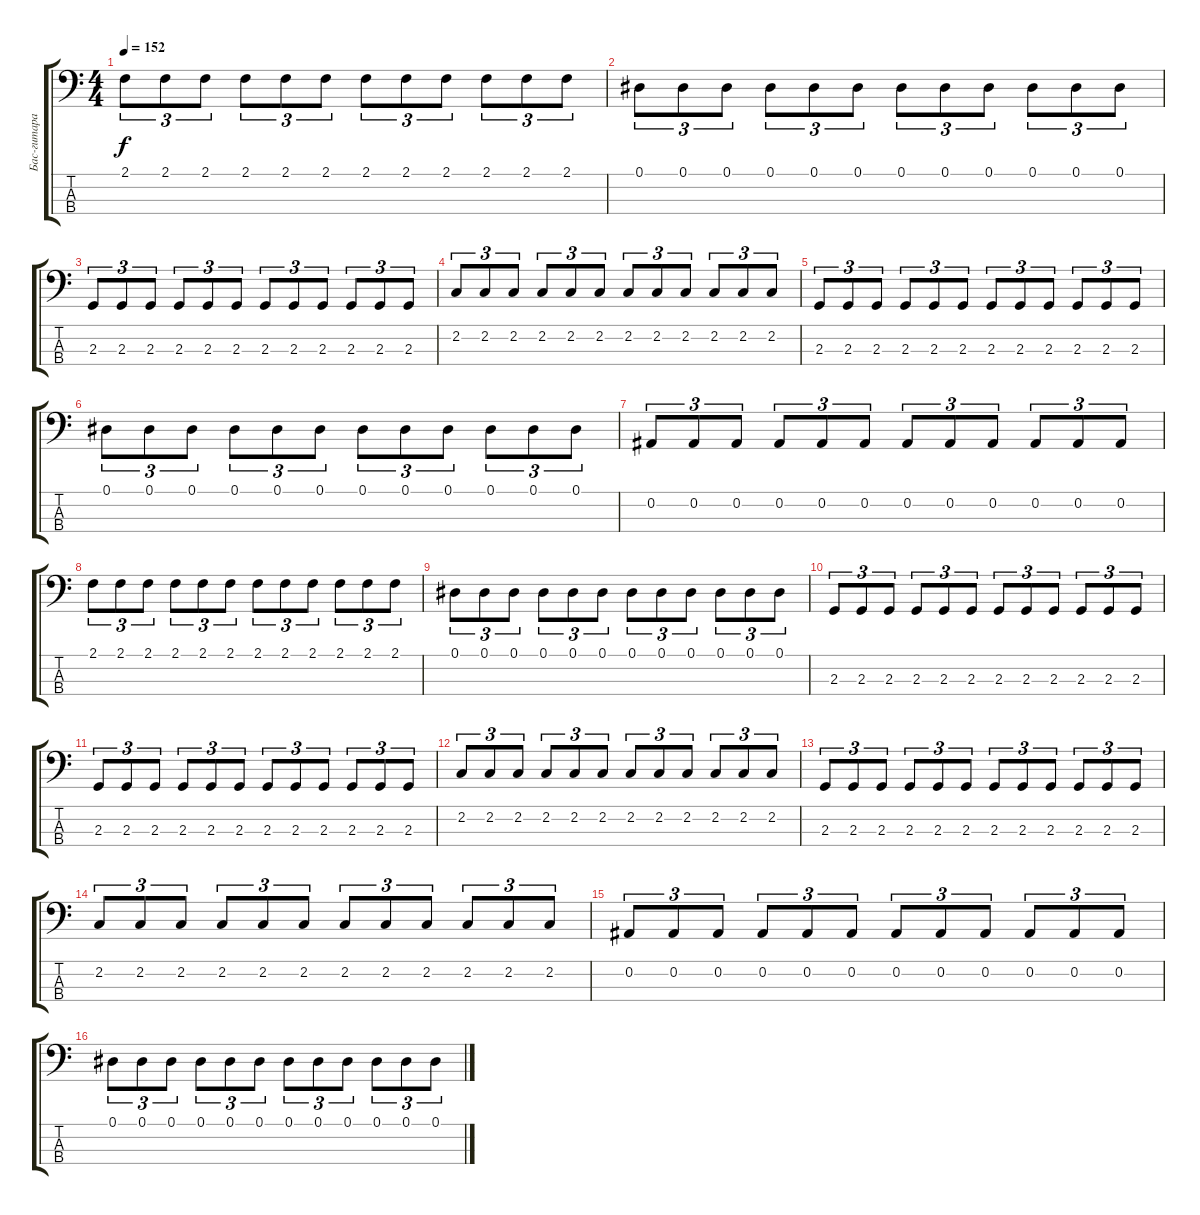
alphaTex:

\track ("Бас-гитара" "Бас-гитара") {instrument electricbasspick}
\staff {score tabs}
\tuning (Eb2 Bb1 F1 Bb0) {hide}
\ts (4 4)
\tempo 152
\clef f4
\ks c
2.1.8{tu (3 2) dy f} 2.1.8{tu (3 2)} 2.1.8{tu (3 2)} 2.1.8{tu (3 2)} 2.1.8{tu (3 2)} 2.1.8{tu (3 2)} 2.1.8{tu (3 2)} 2.1.8{tu (3 2)} 2.1.8{tu (3 2)} 2.1.8{tu (3 2)} 2.1.8{tu (3 2)} 2.1.8{tu (3 2)} |
0.1.8{tu (3 2)} 0.1.8{tu (3 2)} 0.1.8{tu (3 2)} 0.1.8{tu (3 2)} 0.1.8{tu (3 2)} 0.1.8{tu (3 2)} 0.1.8{tu (3 2)} 0.1.8{tu (3 2)} 0.1.8{tu (3 2)} 0.1.8{tu (3 2)} 0.1.8{tu (3 2)} 0.1.8{tu (3 2)} |
2.3.8{tu (3 2)} 2.3.8{tu (3 2)} 2.3.8{tu (3 2)} 2.3.8{tu (3 2)} 2.3.8{tu (3 2)} 2.3.8{tu (3 2)} 2.3.8{tu (3 2)} 2.3.8{tu (3 2)} 2.3.8{tu (3 2)} 2.3.8{tu (3 2)} 2.3.8{tu (3 2)} 2.3.8{tu (3 2)} |
2.2.8{tu (3 2)} 2.2.8{tu (3 2)} 2.2.8{tu (3 2)} 2.2.8{tu (3 2)} 2.2.8{tu (3 2)} 2.2.8{tu (3 2)} 2.2.8{tu (3 2)} 2.2.8{tu (3 2)} 2.2.8{tu (3 2)} 2.2.8{tu (3 2)} 2.2.8{tu (3 2)} 2.2.8{tu (3 2)} |
2.3.8{tu (3 2)} 2.3.8{tu (3 2)} 2.3.8{tu (3 2)} 2.3.8{tu (3 2)} 2.3.8{tu (3 2)} 2.3.8{tu (3 2)} 2.3.8{tu (3 2)} 2.3.8{tu (3 2)} 2.3.8{tu (3 2)} 2.3.8{tu (3 2)} 2.3.8{tu (3 2)} 2.3.8{tu (3 2)} |
0.1.8{tu (3 2)} 0.1.8{tu (3 2)} 0.1.8{tu (3 2)} 0.1.8{tu (3 2)} 0.1.8{tu (3 2)} 0.1.8{tu (3 2)} 0.1.8{tu (3 2)} 0.1.8{tu (3 2)} 0.1.8{tu (3 2)} 0.1.8{tu (3 2)} 0.1.8{tu (3 2)} 0.1.8{tu (3 2)} |
0.2.8{tu (3 2)} 0.2.8{tu (3 2)} 0.2.8{tu (3 2)} 0.2.8{tu (3 2)} 0.2.8{tu (3 2)} 0.2.8{tu (3 2)} 0.2.8{tu (3 2)} 0.2.8{tu (3 2)} 0.2.8{tu (3 2)} 0.2.8{tu (3 2)} 0.2.8{tu (3 2)} 0.2.8{tu (3 2)} |
2.1.8{tu (3 2)} 2.1.8{tu (3 2)} 2.1.8{tu (3 2)} 2.1.8{tu (3 2)} 2.1.8{tu (3 2)} 2.1.8{tu (3 2)} 2.1.8{tu (3 2)} 2.1.8{tu (3 2)} 2.1.8{tu (3 2)} 2.1.8{tu (3 2)} 2.1.8{tu (3 2)} 2.1.8{tu (3 2)} |
0.1.8{tu (3 2)} 0.1.8{tu (3 2)} 0.1.8{tu (3 2)} 0.1.8{tu (3 2)} 0.1.8{tu (3 2)} 0.1.8{tu (3 2)} 0.1.8{tu (3 2)} 0.1.8{tu (3 2)} 0.1.8{tu (3 2)} 0.1.8{tu (3 2)} 0.1.8{tu (3 2)} 0.1.8{tu (3 2)} |
2.3.8{tu (3 2)} 2.3.8{tu (3 2)} 2.3.8{tu (3 2)} 2.3.8{tu (3 2)} 2.3.8{tu (3 2)} 2.3.8{tu (3 2)} 2.3.8{tu (3 2)} 2.3.8{tu (3 2)} 2.3.8{tu (3 2)} 2.3.8{tu (3 2)} 2.3.8{tu (3 2)} 2.3.8{tu (3 2)} |
2.3.8{tu (3 2)} 2.3.8{tu (3 2)} 2.3.8{tu (3 2)} 2.3.8{tu (3 2)} 2.3.8{tu (3 2)} 2.3.8{tu (3 2)} 2.3.8{tu (3 2)} 2.3.8{tu (3 2)} 2.3.8{tu (3 2)} 2.3.8{tu (3 2)} 2.3.8{tu (3 2)} 2.3.8{tu (3 2)} |
2.2.8{tu (3 2)} 2.2.8{tu (3 2)} 2.2.8{tu (3 2)} 2.2.8{tu (3 2)} 2.2.8{tu (3 2)} 2.2.8{tu (3 2)} 2.2.8{tu (3 2)} 2.2.8{tu (3 2)} 2.2.8{tu (3 2)} 2.2.8{tu (3 2)} 2.2.8{tu (3 2)} 2.2.8{tu (3 2)} |
2.3.8{tu (3 2)} 2.3.8{tu (3 2)} 2.3.8{tu (3 2)} 2.3.8{tu (3 2)} 2.3.8{tu (3 2)} 2.3.8{tu (3 2)} 2.3.8{tu (3 2)} 2.3.8{tu (3 2)} 2.3.8{tu (3 2)} 2.3.8{tu (3 2)} 2.3.8{tu (3 2)} 2.3.8{tu (3 2)} |
2.2.8{tu (3 2)} 2.2.8{tu (3 2)} 2.2.8{tu (3 2)} 2.2.8{tu (3 2)} 2.2.8{tu (3 2)} 2.2.8{tu (3 2)} 2.2.8{tu (3 2)} 2.2.8{tu (3 2)} 2.2.8{tu (3 2)} 2.2.8{tu (3 2)} 2.2.8{tu (3 2)} 2.2.8{tu (3 2)} |
0.2.8{tu (3 2)} 0.2.8{tu (3 2)} 0.2.8{tu (3 2)} 0.2.8{tu (3 2)} 0.2.8{tu (3 2)} 0.2.8{tu (3 2)} 0.2.8{tu (3 2)} 0.2.8{tu (3 2)} 0.2.8{tu (3 2)} 0.2.8{tu (3 2)} 0.2.8{tu (3 2)} 0.2.8{tu (3 2)} |
0.1.8{tu (3 2)} 0.1.8{tu (3 2)} 0.1.8{tu (3 2)} 0.1.8{tu (3 2)} 0.1.8{tu (3 2)} 0.1.8{tu (3 2)} 0.1.8{tu (3 2)} 0.1.8{tu (3 2)} 0.1.8{tu (3 2)} 0.1.8{tu (3 2)} 0.1.8{tu (3 2)} 0.1.8{tu (3 2)}
